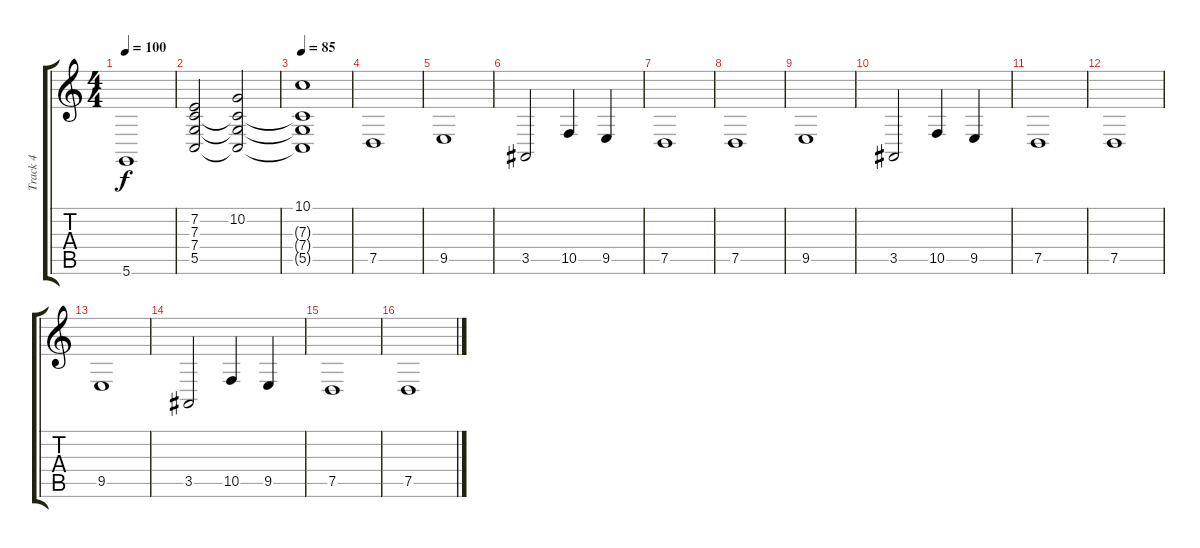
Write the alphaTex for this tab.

\track ("Track 4" "Track 4") {instrument choiraahs}
\staff {score tabs}
\tuning (D4 A3 F3 C3 G2 D2) {hide}
\ts (4 4)
\tempo 100
\clef g2
\ks c
5.6.1{dy f} |
(7.2 7.3 7.4 5.5).2 (10.2 7.3{t} 7.4{t} 5.5{t}).2 |
\tempo 85
(10.1 7.3{t} 7.4{t} 5.5{t}).1 |
7.5.1 |
9.5.1 |
3.5.2 10.5.4 9.5.4 |
7.5.1 |
7.5.1 |
9.5.1 |
3.5.2 10.5.4 9.5.4 |
7.5.1 |
7.5.1 |
9.5.1 |
3.5.2 10.5.4 9.5.4 |
7.5.1 |
7.5.1
